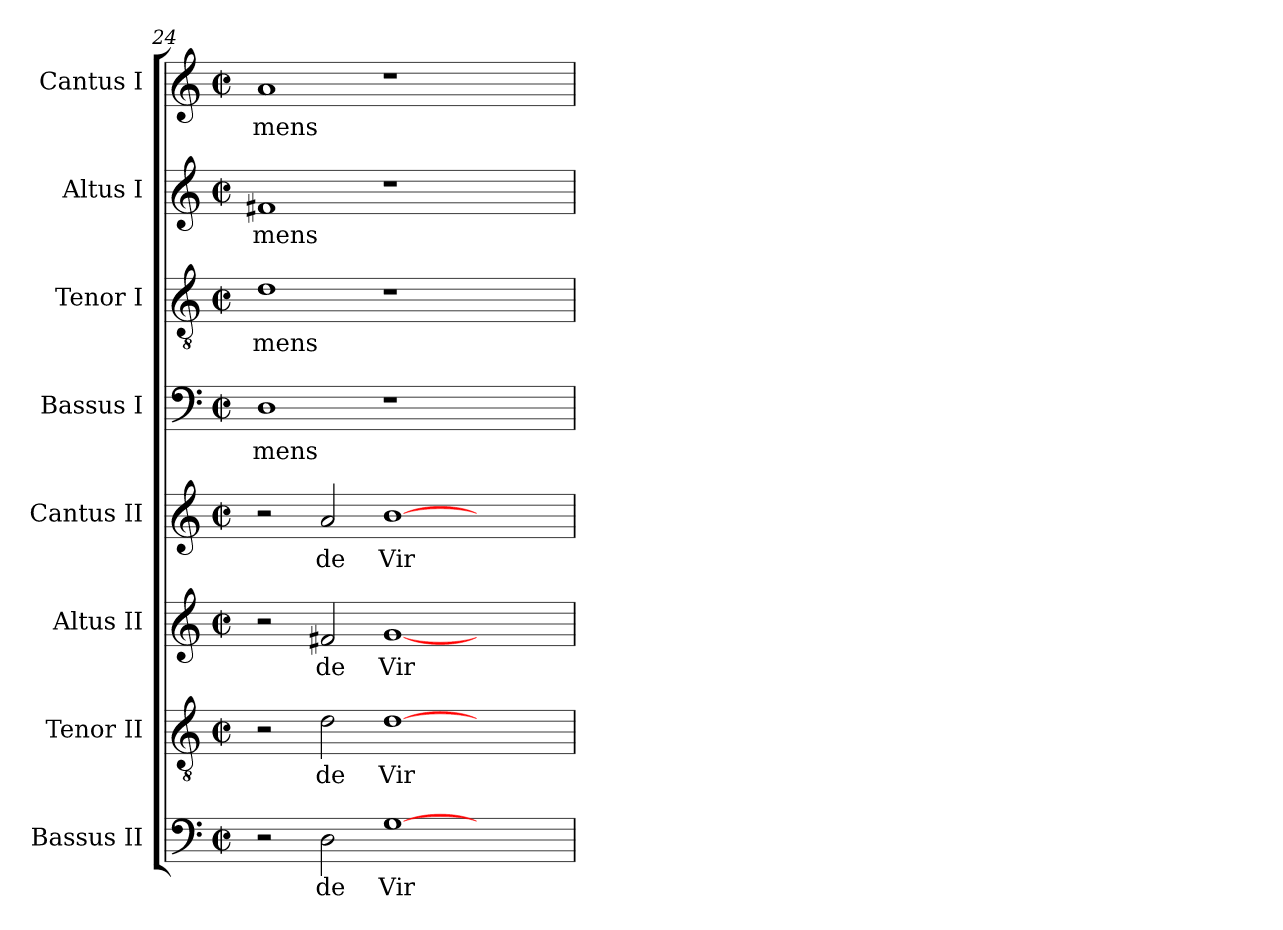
**kern	**text	**kern	**text	**kern	**text	**kern	**text	**kern	**text	**kern	**text	**kern	**text	**kern	**text
*part8	*part8	*part7	*part7	*part6	*part6	*part5	*part5	*part4	*part4	*part3	*part3	*part2	*part2	*part1	*part1
*staff8	*staff8	*staff7	*staff7	*staff6	*staff6	*staff5	*staff5	*staff4	*staff4	*staff3	*staff3	*staff2	*staff2	*staff1	*staff1
*I"Bassus II	*	*I"Tenor II	*	*I"Altus II	*	*I"Cantus II	*	*I"Bassus I	*	*I"Tenor I	*	*I"Altus I	*	*I"Cantus I	*
*clefF4	*	*clefGv2	*	*clefG2	*	*clefG2	*	*clefF4	*	*clefGv2	*	*clefG2	*	*clefG2	*
*M2/2	*	*M2/2	*	*M2/2	*	*M2/2	*	*M2/2	*	*M2/2	*	*M2/2	*	*M2/2	*
*met(c|)	*	*met(c|)	*	*met(c|)	*	*met(c|)	*	*met(c|)	*	*met(c|)	*	*met(c|)	*	*met(c|)	*
=24	=24	=24	=24	=24	=24	=24	=24	=24	=24	=24	=24	=24	=24	=24	=24
!	!	!	!	!	!	!	!	!	!LO:LY:b:cj	!	!LO:LY:b:cj	!	!LO:LY:b:cj	!	!LO:LY:b:cj
2r	.	2r	.	2r	.	2r	.	1D	mens	1d	-mens	1f#X	mens	1a	mens
!	!LO:LY:b:cj	!	!LO:LY:b:cj	!	!LO:LY:b:cj	!	!LO:LY:b:cj	!	!	!	!	!	!	!	!
2D\	de	2d\	de	2f#X/	de	2a/	de	.	.	.	.	.	.	.	.
!	!LO:LY:b:cj	!	!LO:LY:b:cj	!	!LO:LY:b:cj	!	!LO:LY:b:cj	!LO:N:vis=1	!	!LO:N:vis=1	!	!LO:N:vis=1	!	!LO:N:vis=1	!
[>1G	Vir	[>1d	Vir-	[<1g	Vir-	[>1b	Vir-	0r	.	0r	.	0r	.	0r	.
1ryy	.	1ryy	.	1ryy	.	1ryy	.	.	.	.	.	.	.	.	.
=	=	=	=	=	=	=	=	=	=	=	=	=	=	=	=
*-	*-	*-	*-	*-	*-	*-	*-	*-	*-	*-	*-	*-	*-	*-	*-
